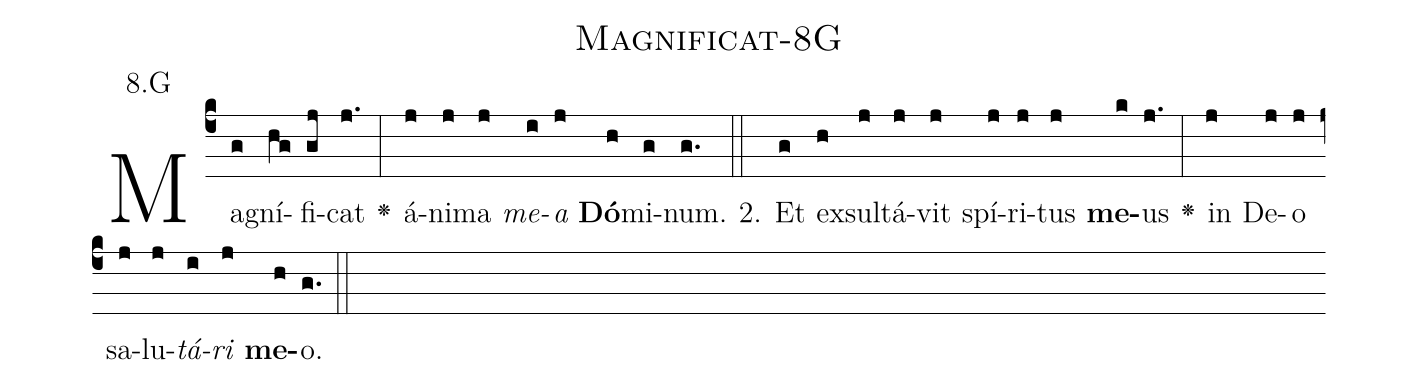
name: Magnificat-8G;
annotation: 8.G;
%%
(c4)Ma(g)gní(hg)fi(gj)cat(j.) <v>\greheightstar</v>(:) á(j)ni(j)ma(j) <i>me</i>(i)<i>a</i>(j) <b>Dó</b>(h)mi(g)num.(g.) (::)
2. Et(g) ex(h)sul(j)tá(j)vit(j) spí(j)ri(j)tus(j) <b>me</b>(k)us(j.) <v>\greheightstar</v>(:) in(j) De(j)o(j) sa(j)lu(j)<i>tá</i>(i)<i>ri</i>(j) <b>me</b>(h)o.(g.) (::)


%E(j) u(j) o(i) u(j) a(h) e.(g.) (::)
